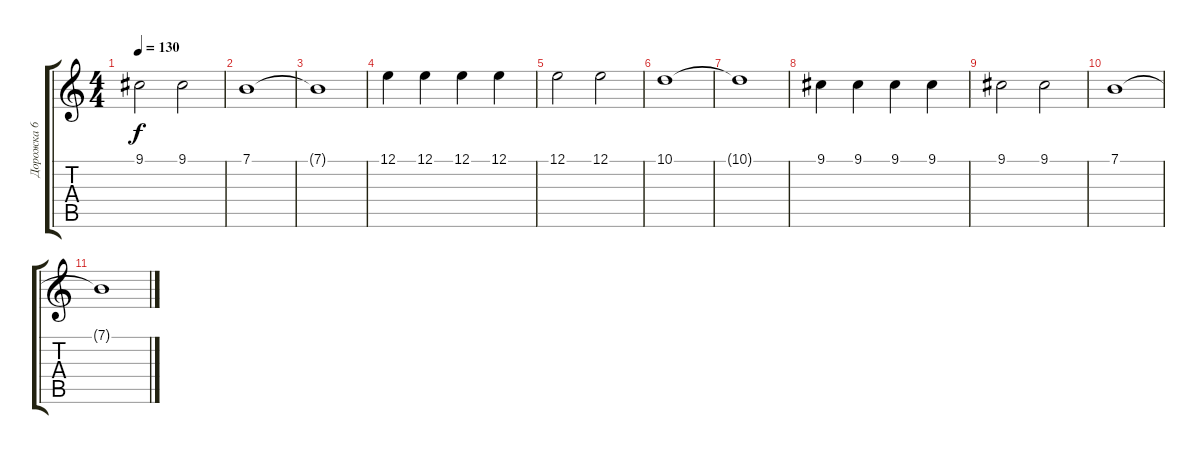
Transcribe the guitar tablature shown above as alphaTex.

\track ("Дорожка 6" "Дорожка 6") {instrument altosax}
\staff {score tabs}
\tuning (E4 B3 G3 D3 A2 E2) {hide}
\ts (4 4)
\tempo 130
\clef g2
\ks c
9.1.2{dy f} 9.1.2 |
7.1.1 |
7.1{t}.1 |
12.1.4 12.1.4 12.1.4 12.1.4 |
12.1.2 12.1.2 |
10.1.1 |
10.1{t}.1 |
9.1.4 9.1.4 9.1.4 9.1.4 |
9.1.2 9.1.2 |
7.1.1 |
7.1{t}.1
